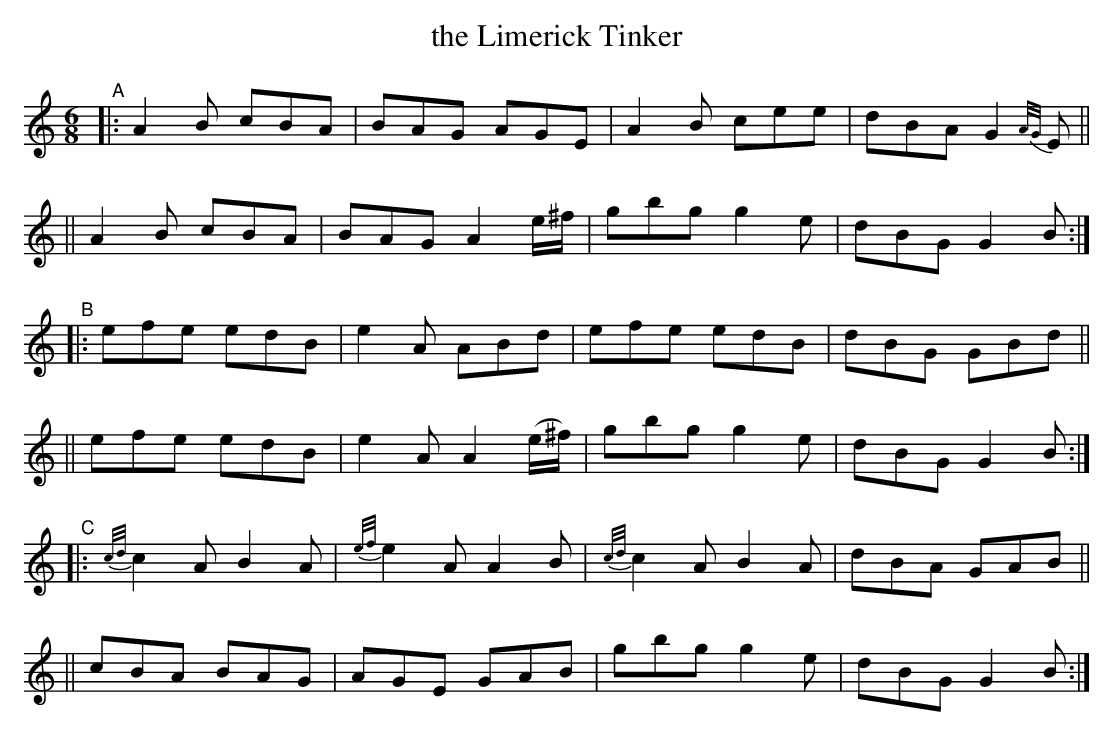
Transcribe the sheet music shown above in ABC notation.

X:1
T: the Limerick Tinker
M: 6/8
L: 1/8
K: Am	% or Gmix
"^A"\
|: A2B cBA | BAG AGE | A2B cee | dBA G2{A/G/}E ||
|| A2B cBA | BAG A2 e/^f/ | gbg g2e | dBG G2B :|
"^B"\
|: efe edB | e2A ABd | efe edB | dBG GBd ||
|| efe edB | e2A A2 (e/^f/) | gbg g2e | dBG G2B :|
"^C"\
|: {c/d/}c2A B2A | {e/f/}e2A A2B | {c/d/}c2A B2A | dBA GAB ||
|| cBA BAG | AGE GAB | gbg g2e | dBG G2B :|
